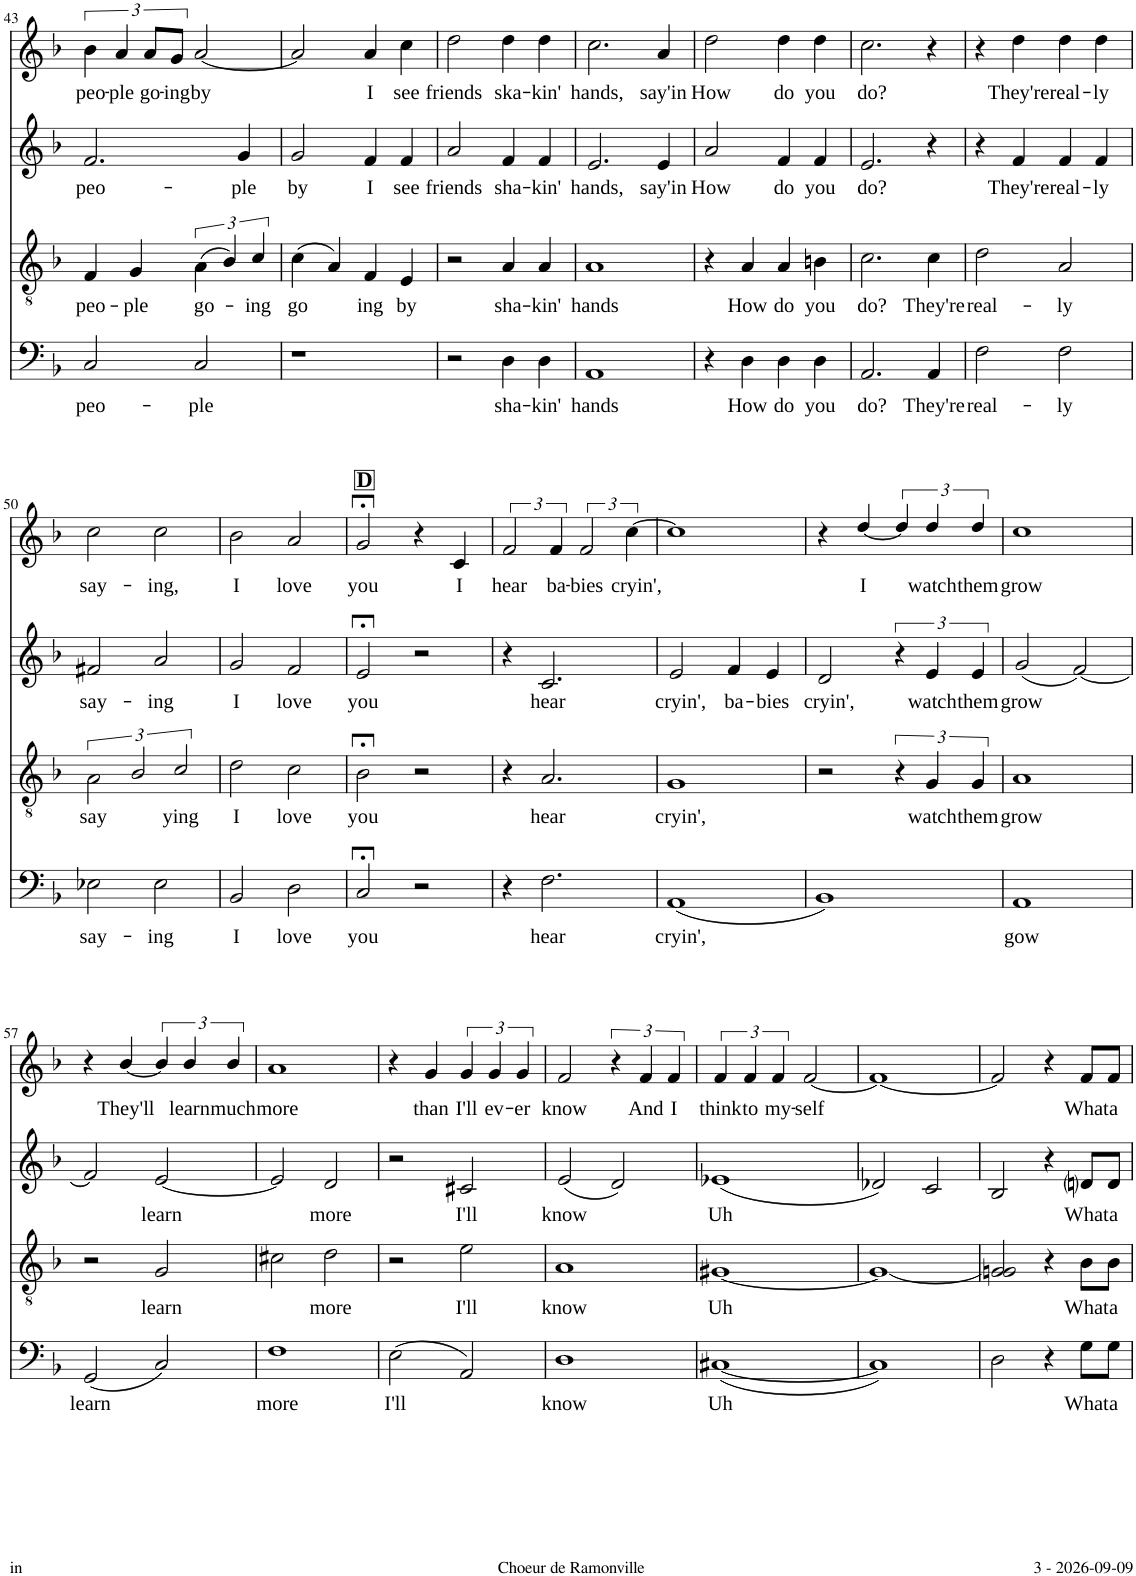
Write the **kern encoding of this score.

**kern	**text	**kern	**text	**kern	**text	**kern	**text
*part4	*part4	*part3	*part3	*part2	*part2	*part1	*part1
*staff4	*staff4	*staff3	*staff3	*staff2	*staff2	*staff1	*staff1
*I"Bass	*	*I"Tenor	*	*I"Alto	*	*I"Soprano	*
*I'B	*	*I'T	*	*	*	*I'S	*
!!LO:PB:g=z
*clefF4	*	*clefGv2	*	*clefG2	*	*clefG2	*
*k[b-]	*	*k[b-]	*	*k[b-]	*	*k[b-]	*
*M2/2	*	*M2/2	*	*M2/2	*	*M2/2	*
=43	=43	=43	=43	=43	=43	=43	=43
!	!LO:LY:b	!	!LO:LY:b	!	!LO:LY:b	!	!LO:LY:b
2C/	peo-	4F/	peo-	2.f/	peo-	6b-\	peo-
!	!	!	!	!	!	!	!LO:LY:b
.	.	.	.	.	.	6a/	-ple
!	!	!	!LO:LY:b	!	!	!	!
.	.	4G/	-ple	.	.	.	.
!	!	!	!	!	!	!	!LO:LY:b
.	.	.	.	.	.	12a/L	go-
!	!	!	!	!	!	!	!LO:LY:b
.	.	.	.	.	.	12g/J	-ing
!	!LO:LY:b	!	!LO:LY:b	!	!	!	!LO:LY:b
2C/	-ple	(6A\	go-	.	.	[2a/	by
.	.	6B-/)	.	.	.	.	.
!	!	!	!	!	!LO:LY:b	!	!
.	.	.	.	4g/	-ple	.	.
!	!	!	!LO:LY:b	!	!	!	!
.	.	6c/	-ing	.	.	.	.
=44	=44	=44	=44	=44	=44	=44	=44
!	!	!	!LO:LY:b	!	!LO:LY:b	!	!
1r	.	(4c\	go	2g/	by	2a/]	.
.	.	4A/)	.	.	.	.	.
!	!	!	!LO:LY:b	!	!LO:LY:b	!	!LO:LY:b
.	.	4F/	ing	4f/	I	4a/	I
!	!	!	!LO:LY:b	!	!LO:LY:b	!	!LO:LY:b
.	.	4E/	by	4f/	see	4cc\	see
=45	=45	=45	=45	=45	=45	=45	=45
!	!	!	!	!	!LO:LY:b	!	!LO:LY:b
2r	.	2r	.	2a/	friends	2dd\	friends
!	!LO:LY:b	!	!LO:LY:b	!	!LO:LY:b	!	!LO:LY:b
4D\	sha-	4A/	sha-	4f/	sha-	4dd\	ska-
!	!LO:LY:b	!	!LO:LY:b	!	!LO:LY:b	!	!LO:LY:b
4D\	-kin'	4A/	-kin'	4f/	-kin'	4dd\	-kin'
=46	=46	=46	=46	=46	=46	=46	=46
!	!LO:LY:b	!	!LO:LY:b	!	!LO:LY:b	!	!LO:LY:b
1AA	hands	1A	hands	2.e/	hands,	2.cc\	hands,
!	!	!	!	!	!LO:LY:b	!	!LO:LY:b
.	.	.	.	4e/	say'in	4a/	say'in
=47	=47	=47	=47	=47	=47	=47	=47
!	!	!	!	!	!LO:LY:b	!	!LO:LY:b
4r	.	4r	.	2a/	How	2dd\	How
!	!LO:LY:b	!	!LO:LY:b	!	!	!	!
4D\	How	4A/	How	.	.	.	.
!	!LO:LY:b	!	!LO:LY:b	!	!LO:LY:b	!	!LO:LY:b
4D\	do	4A/	do	4f/	do	4dd\	do
!	!LO:LY:b	!	!LO:LY:b	!	!LO:LY:b	!	!LO:LY:b
4D\	you	4Bn\	you	4f/	you	4dd\	you
=48	=48	=48	=48	=48	=48	=48	=48
!	!LO:LY:b	!	!LO:LY:b	!	!LO:LY:b	!	!LO:LY:b
2.AA/	do?	2.c\	do?	2.e/	do?	2.cc\	do?
!	!LO:LY:b	!	!LO:LY:b	!	!	!	!
4AA/	They're	4c\	They're	4r	.	4r	.
=49	=49	=49	=49	=49	=49	=49	=49
!	!LO:LY:b	!	!LO:LY:b	!	!	!	!
2F\	real-	2d\	real-	4r	.	4r	.
!	!	!	!	!	!LO:LY:b	!	!LO:LY:b
.	.	.	.	4f/	They're	4dd\	They're
!	!LO:LY:b	!	!LO:LY:b	!	!LO:LY:b	!	!LO:LY:b
2F\	-ly	2A/	-ly	4f/	real-	4dd\	real-
!	!	!	!	!	!LO:LY:b	!	!LO:LY:b
.	.	.	.	4f/	-ly	4dd\	-ly
!!LO:LB:g=z
=50	=50	=50	=50	=50	=50	=50	=50
!	!LO:LY:b	!	!LO:LY:b	!	!LO:LY:b	!	!LO:LY:b
2E-X\	say-	3A\	say	2f#X/	say-	2cc\	say-
.	.	3B-/	.	.	.	.	.
!	!LO:LY:b	!	!	!	!LO:LY:b	!	!LO:LY:b
2E-\	-ing	.	.	2a/	-ing	2cc\	-ing,
!	!	!	!LO:LY:b	!	!	!	!
.	.	3c/	ying	.	.	.	.
=51	=51	=51	=51	=51	=51	=51	=51
!	!LO:LY:b	!	!LO:LY:b	!	!LO:LY:b	!	!LO:LY:b
2BB-/	I	2d\	I	2g/	I	2b-\	I
!	!LO:LY:b	!	!LO:LY:b	!	!LO:LY:b	!	!LO:LY:b
2D\	love	2c\	love	2f/	love	2a/	love
=52	=52	=52	=52	=52	=52	=52	=52
!	!	!	!	!	!	!LO:TX:a:B:t=D	!
!	!LO:LY:b	!	!LO:LY:b	!	!LO:LY:b	!	!LO:LY:b
2C;</	you	2B-;<\	you	2e;</	you	2g;</	you
2r	.	2r	.	2r	.	4r	.
!	!	!	!	!	!	!	!LO:LY:b
.	.	.	.	.	.	4c/	I
=53	=53	=53	=53	=53	=53	=53	=53
!	!	!	!	!	!	!	!LO:LY:b
4r	.	4r	.	4r	.	3f/	hear
!	!LO:LY:b	!	!LO:LY:b	!	!LO:LY:b	!	!
2.F\	hear	2.A/	hear	2.c/	hear	.	.
!	!	!	!	!	!	!	!LO:LY:b
.	.	.	.	.	.	6f/	ba-
!	!	!	!	!	!	!	!LO:LY:b
.	.	.	.	.	.	3f/	-bies
!	!	!	!	!	!	!	!LO:LY:b
.	.	.	.	.	.	[6cc\	cryin',
=54	=54	=54	=54	=54	=54	=54	=54
!	!LO:LY:b	!	!LO:LY:b	!	!LO:LY:b	!	!
(1AA	cryin',	1G	cryin',	2e/	cryin',	1cc]	.
!	!	!	!	!	!LO:LY:b	!	!
.	.	.	.	4f/	ba-	.	.
!	!	!	!	!	!LO:LY:b	!	!
.	.	.	.	4e/	-bies	.	.
=55	=55	=55	=55	=55	=55	=55	=55
!	!	!	!	!	!LO:LY:b	!	!
1BB-)	.	2r	.	2d/	cryin',	4r	.
!	!	!	!	!	!	!	!LO:LY:b
.	.	.	.	.	.	[4dd/	I
.	.	6r	.	6r	.	6dd/]	.
!	!	!	!LO:LY:b	!	!LO:LY:b	!	!LO:LY:b
.	.	6G/	watch	6e/	watch	6dd/	watch
!	!	!	!LO:LY:b	!	!LO:LY:b	!	!LO:LY:b
.	.	6G/	them	6e/	them	6dd/	them
=56	=56	=56	=56	=56	=56	=56	=56
!	!LO:LY:b	!	!LO:LY:b	!	!LO:LY:b	!	!LO:LY:b
1AA	gow	1A	grow	(2g/	grow	1cc	grow
.	.	.	.	[2f/)	.	.	.
!!LO:LB:g=z
=57	=57	=57	=57	=57	=57	=57	=57
!	!LO:LY:b	!	!	!	!	!	!
(2GG/	learn	2r	.	2f/]	.	4r	.
!	!	!	!	!	!	!	!LO:LY:b
.	.	.	.	.	.	[4b-/	They'll
!	!	!	!LO:LY:b	!	!LO:LY:b	!	!
2C/)	.	2G/	learn	[2e/	learn	6b-/]	.
!	!	!	!	!	!	!	!LO:LY:b
.	.	.	.	.	.	6b-/	learn
!	!	!	!	!	!	!	!LO:LY:b
.	.	.	.	.	.	6b-/	much
=58	=58	=58	=58	=58	=58	=58	=58
!	!LO:LY:b	!	!	!	!	!	!LO:LY:b
1F	more	2c#X\	.	2e/]	.	1a	more
!	!	!	!LO:LY:b	!	!LO:LY:b	!	!
.	.	2d\	more	2d/	more	.	.
=59	=59	=59	=59	=59	=59	=59	=59
!	!LO:LY:b	!	!	!	!	!	!
(2E\	I'll	2r	.	2r	.	4r	.
!	!	!	!	!	!	!	!LO:LY:b
.	.	.	.	.	.	4g/	than
!	!	!	!LO:LY:b	!	!LO:LY:b	!	!LO:LY:b
2AA/)	.	2e\	I'll	2c#X/	I'll	6g/	I'll
!	!	!	!	!	!	!	!LO:LY:b
.	.	.	.	.	.	6g/	ev-
!	!	!	!	!	!	!	!LO:LY:b
.	.	.	.	.	.	6g/	-er
=60	=60	=60	=60	=60	=60	=60	=60
!	!LO:LY:b	!	!LO:LY:b	!	!LO:LY:b	!	!LO:LY:b
1D	know	1A	know	(2e/	know	2f/	know
.	.	.	.	2d/)	.	6r	.
!	!	!	!	!	!	!	!LO:LY:b
.	.	.	.	.	.	6f/	And
!	!	!	!	!	!	!	!LO:LY:b
.	.	.	.	.	.	6f/	I
=61	=61	=61	=61	=61	=61	=61	=61
!	!LO:LY:b	!	!LO:LY:b	!	!LO:LY:b	!	!LO:LY:b
([1C#X	Uh	[1G#X	Uh	(1e-X	Uh	6f/	think
!	!	!	!	!	!	!	!LO:LY:b
.	.	.	.	.	.	6f/	to
!	!	!	!	!	!	!	!LO:LY:b
.	.	.	.	.	.	6f/	my-
!	!	!	!	!	!	!	!LO:LY:b
.	.	.	.	.	.	[2f/	-self
=62	=62	=62	=62	=62	=62	=62	=62
1C#])	.	1G#_	.	2d-X/)	.	1f_	.
.	.	.	.	2c/	.	.	.
=63	=63	=63	=63	=63	=63	=63	=63
2D\	.	2Gn/ 2G#/]	.	2B-/	.	2f/]	.
4r	.	4r	.	4r	.	4r	.
!	!LO:LY:b	!	!LO:LY:b	!	!LO:LY:b	!	!LO:LY:b
8G\L	What	8B-\L	What	8dni/L	What	8f/L	What
!	!LO:LY:b	!	!LO:LY:b	!	!LO:LY:b	!	!LO:LY:b
8G\J	a	8B-\J	a	8d/J	a	8f/J	a
=	=	=	=	=	=	=	=
*-	*-	*-	*-	*-	*-	*-	*-
